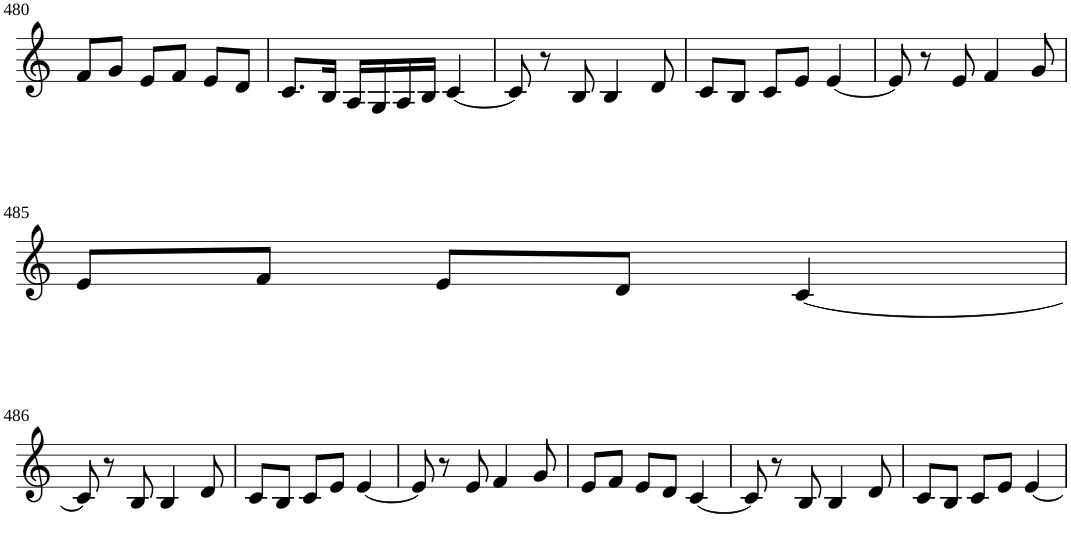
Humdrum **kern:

**kern
*part1
*staff1
*I"Violin
!!LO:PB:g=z
*clefG2
*k[]
*M3/4
=480
8f/L
8g/J
8e/L
8f/J
8e/L
8d/J
=481
8.c/L
16B/Jk
16A/LL
16G/
16A/
16B/JJ
[4c/
=482
8c/]
8r
8B/
4B/
8d/
=483
8c/L
8B/J
8c/L
8e/J
[4e/
=484
8e/]
8r
8e/
4f/
8g/
!!LO:LB:g=z
=485
8e/L
8f/J
8e/L
8d/J
[4c/
!!LO:LB:g=z
=486
8c/]
8r
8B/
4B/
8d/
=487
8c/L
8B/J
8c/L
8e/J
[4e/
=488
8e/]
8r
8e/
4f/
8g/
=489
8e/L
8f/J
8e/L
8d/J
[4c/
=490
8c/]
8r
8B/
4B/
8d/
=491
8c/L
8B/J
8c/L
8e/J
[4e/
=
*-
